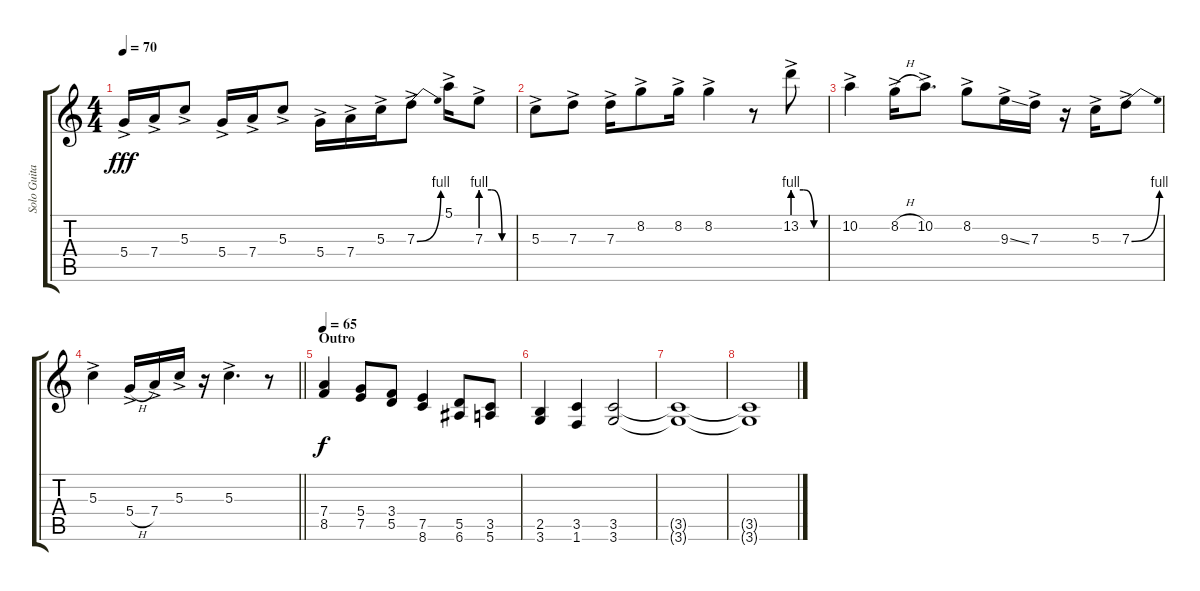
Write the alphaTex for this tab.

\track ("Solo Guitar (George Harrison)" "Solo Guita") {instrument overdrivenguitar}
\staff {score tabs}
\tuning (E4 B3 G3 D3 A2 E2) {hide}
\ts (4 4)
\tempo 70
\clef g2
\ks c
5.4{ac}.16{dy fff} 7.4{ac}.16 5.3{ac}.8 5.4{ac}.16 7.4{ac}.16 5.3{ac}.8 5.4{ac}.16 7.4{ac}.16 5.3{ac}.16 7.3{be (bend 0 0 60 4) ac}.8 5.1{ac}.16 7.3{be (custom 0 4 20 4 40 0 60 0) ac}.8 |
5.3{ac}.8 7.3{ac}.8 7.3{ac}.16 8.2{ac}.8 8.2{ac}.16 8.2{ac}.4 r.8 13.2{be (custom 0 4 20 4 40 0 60 0) ac}.8 |
10.2{ac}.4 8.2{h ac}.16 10.2{ac}.8{d} 8.2{ac}.8 9.3{ss ac}.16 7.3{ac}.16 r.16 5.3{ac}.16 7.3{be (bend 0 0 60 4) ac}.8 |
\barLineRight lightlight
5.3{ac}.4 5.4{h ac}.16 7.4{ac}.16 5.3{ac}.16 r.16 5.3{ac}.4{d} r.8 |
\section ("" "Outro")
\tempo 65
(7.4 8.5).4{dy f} (5.4 7.5).8 (3.4 5.5).8 (7.5 8.6).4 (5.5 6.6).8 (3.5 5.6).8 |
(2.5 3.6).4 (3.5 1.6).4 (3.5 3.6).2 |
(3.5{t} 3.6{t}).1 |
(3.5{t} 3.6{t}).1
